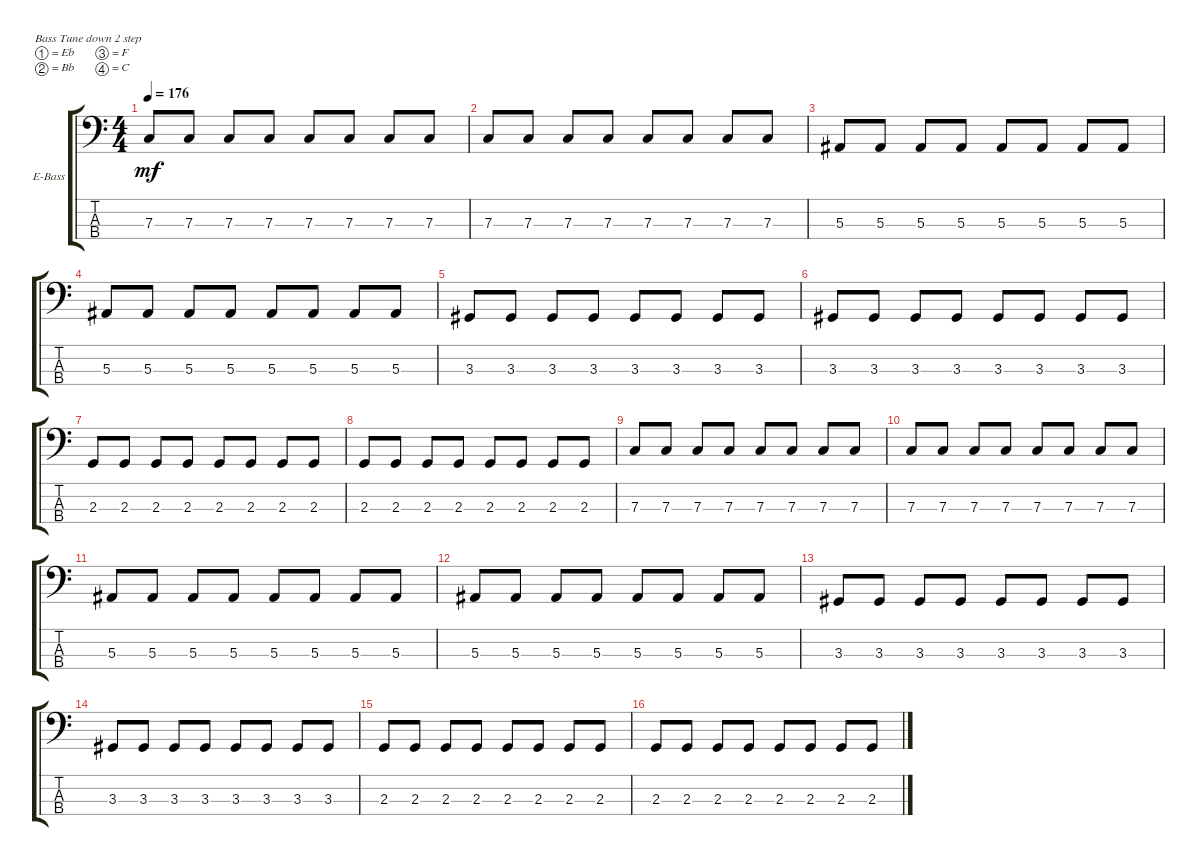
\bracketExtendMode groupsimilarinstruments
\firstSystemTrackNameOrientation horizontal
\otherSystemsTrackNameOrientation horizontal
\track ("Bass" "E-Bass") {instrument electricbassfinger}
\staff {score tabs}
\tuning (Eb2 Bb1 F1 C1)
\ts (4 4)
\tempo 176
\clef f4
\ks c
7.3.8{dy mf} 7.3.8 7.3.8 7.3.8 7.3.8 7.3.8 7.3.8 7.3.8 |
7.3.8 7.3.8 7.3.8 7.3.8 7.3.8 7.3.8 7.3.8 7.3.8 |
5.3.8 5.3.8 5.3.8 5.3.8 5.3.8 5.3.8 5.3.8 5.3.8 |
5.3.8 5.3.8 5.3.8 5.3.8 5.3.8 5.3.8 5.3.8 5.3.8 |
3.3.8 3.3.8 3.3.8 3.3.8 3.3.8 3.3.8 3.3.8 3.3.8 |
3.3.8 3.3.8 3.3.8 3.3.8 3.3.8 3.3.8 3.3.8 3.3.8 |
2.3.8 2.3.8 2.3.8 2.3.8 2.3.8 2.3.8 2.3.8 2.3.8 |
2.3.8 2.3.8 2.3.8 2.3.8 2.3.8 2.3.8 2.3.8 2.3.8 |
7.3.8 7.3.8 7.3.8 7.3.8 7.3.8 7.3.8 7.3.8 7.3.8 |
7.3.8 7.3.8 7.3.8 7.3.8 7.3.8 7.3.8 7.3.8 7.3.8 |
5.3.8 5.3.8 5.3.8 5.3.8 5.3.8 5.3.8 5.3.8 5.3.8 |
5.3.8 5.3.8 5.3.8 5.3.8 5.3.8 5.3.8 5.3.8 5.3.8 |
3.3.8 3.3.8 3.3.8 3.3.8 3.3.8 3.3.8 3.3.8 3.3.8 |
3.3.8 3.3.8 3.3.8 3.3.8 3.3.8 3.3.8 3.3.8 3.3.8 |
2.3.8 2.3.8 2.3.8 2.3.8 2.3.8 2.3.8 2.3.8 2.3.8 |
2.3.8 2.3.8 2.3.8 2.3.8 2.3.8 2.3.8 2.3.8 2.3.8
